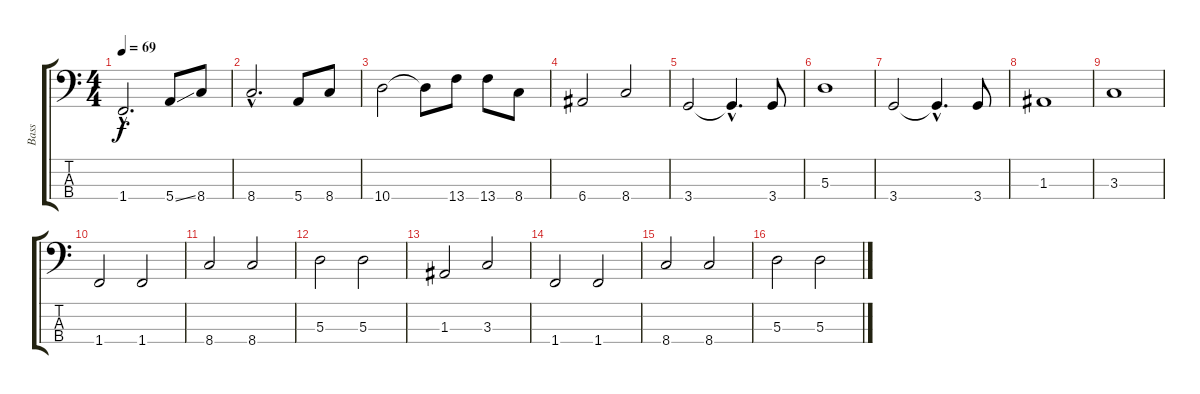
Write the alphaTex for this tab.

\track ("Bass" "Bass") {instrument fretlessbass}
\staff {score tabs}
\tuning (G2 D2 A1 E1) {hide}
\ts (4 4)
\tempo 69
\clef f4
\ks c
1.4{hac}.2{d dy f} 5.4{ss}.8 8.4.8 |
8.4{hac}.2{d} 5.4.8 8.4.8 |
10.4.2 10.4{t}.8 13.4.8 13.4.8 8.4.8 |
6.4.2 8.4.2 |
3.4.2 3.4{hac t}.4{d} 3.4.8 |
5.3.1 |
3.4.2 3.4{hac t}.4{d} 3.4.8 |
1.3.1 |
3.3.1 |
1.4.2 1.4.2 |
8.4.2 8.4.2 |
5.3.2 5.3.2 |
1.3.2 3.3.2 |
1.4.2 1.4.2 |
8.4.2 8.4.2 |
5.3.2 5.3.2
